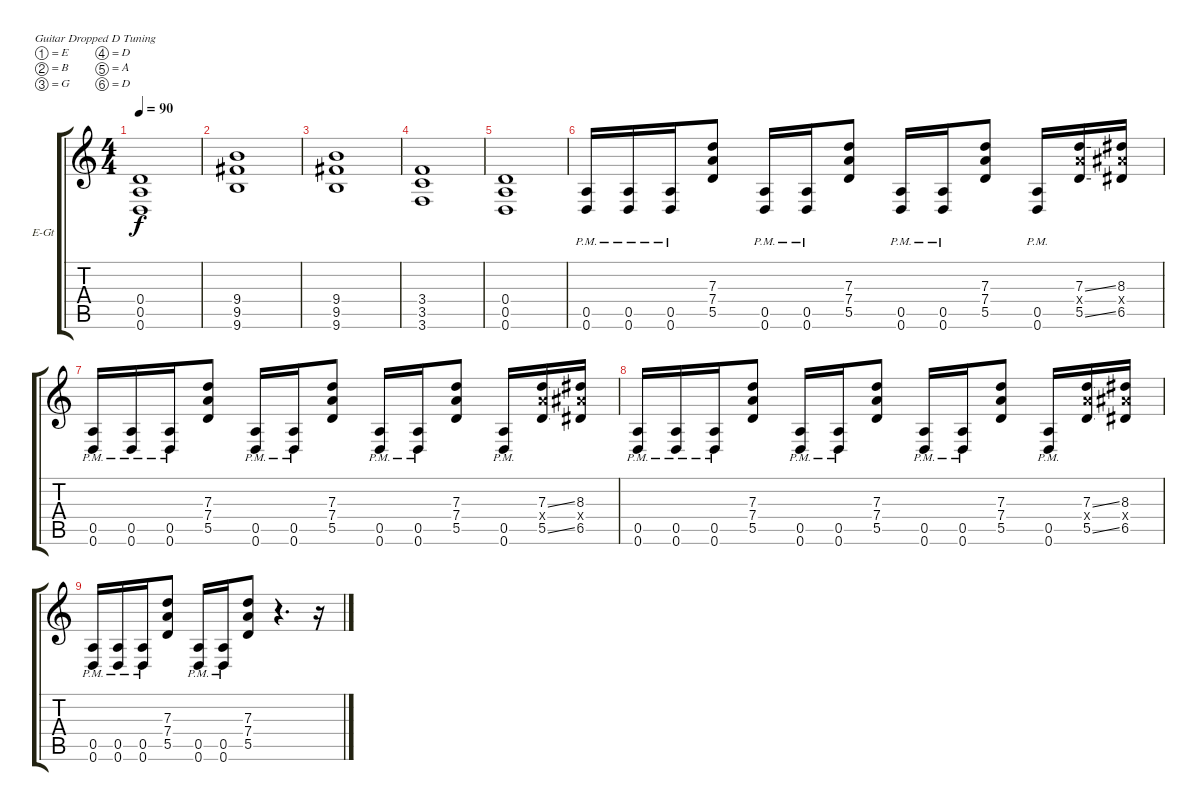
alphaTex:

\bracketExtendMode groupsimilarinstruments
\firstSystemTrackNameOrientation horizontal
\otherSystemsTrackNameOrientation horizontal
\track ("Гитара 1" "E-Gt") {instrument overdrivenguitar}
\staff {score tabs}
\tuning (E4 B3 G3 D3 A2 D2)
\ts (4 4)
\tempo 90
\clef g2
\ks c
(0.4 0.5 0.6).1{dy f} |
(9.4 9.5 9.6).1 |
(9.4 9.5 9.6).1 |
(3.4 3.5 3.6).1 |
(0.4 0.5 0.6).1 |
(0.5{pm} 0.6{pm}).16 (0.5{pm} 0.6{pm}).16 (0.5{pm} 0.6{pm}).16 (7.3 7.4 5.5).8 (0.5{pm} 0.6{pm}).16 (0.5{pm} 0.6{pm}).16 (7.3 7.4 5.5).8 (0.5{pm} 0.6{pm}).16 (0.5{pm} 0.6{pm}).16 (7.3 7.4 5.5).8 (0.5{pm} 0.6{pm}).16 (7.3{ss} 7.4{x} 5.5{ss}).16 (8.3 8.4{x} 6.5).16 |
(0.5{pm} 0.6{pm}).16 (0.5{pm} 0.6{pm}).16 (0.5{pm} 0.6{pm}).16 (7.3 7.4 5.5).8 (0.5{pm} 0.6{pm}).16 (0.5{pm} 0.6{pm}).16 (7.3 7.4 5.5).8 (0.5{pm} 0.6{pm}).16 (0.5{pm} 0.6{pm}).16 (7.3 7.4 5.5).8 (0.5{pm} 0.6{pm}).16 (7.3{ss} 7.4{x} 5.5{ss}).16 (8.3 8.4{x} 6.5).16 |
(0.5{pm} 0.6{pm}).16 (0.5{pm} 0.6{pm}).16 (0.5{pm} 0.6{pm}).16 (7.3 7.4 5.5).8 (0.5{pm} 0.6{pm}).16 (0.5{pm} 0.6{pm}).16 (7.3 7.4 5.5).8 (0.5{pm} 0.6{pm}).16 (0.5{pm} 0.6{pm}).16 (7.3 7.4 5.5).8 (0.5{pm} 0.6{pm}).16 (7.3{ss} 7.4{x} 5.5{ss}).16 (8.3 8.4{x} 6.5).16 |
(0.5{pm} 0.6{pm}).16 (0.5{pm} 0.6{pm}).16 (0.5{pm} 0.6{pm}).16 (7.3 7.4 5.5).8 (0.5{pm} 0.6{pm}).16 (0.5{pm} 0.6{pm}).16 (7.3 7.4 5.5).8 r.4{d} r.16
